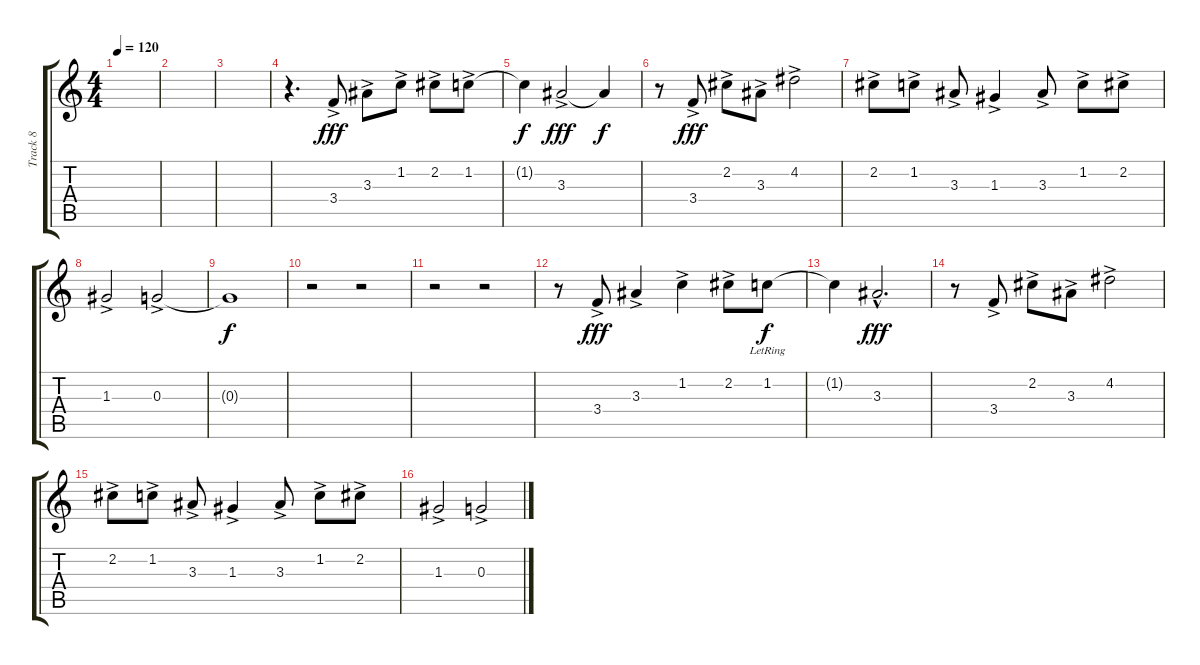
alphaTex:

\track ("Track 8" "Track 8") {instrument acousticguitarnylon}
\staff {score tabs}
\tuning (E4 B3 G3 D3 A2 E2) {hide}
\ts (4 4)
\tempo 120
\clef g2
\ks c
|
|
|
r.4{d} 3.4{ac}.8{dy fff} 3.3{ac}.8 1.2{ac}.8 2.2{ac}.8 1.2{ac}.8 |
1.2{t}.4{dy f} 3.3{ac}.2{dy fff} 3.3{t}.4{dy f} |
r.8 3.4{ac}.8{dy fff} 2.2{ac}.8 3.3{ac}.8 4.2{ac}.2 |
2.2{ac}.8 1.2{ac}.8 3.3{ac}.8 1.3{ac}.4 3.3{ac}.8 1.2{ac}.8 2.2{ac}.8 |
1.3{ac}.2 0.3{ac}.2 |
0.3{t}.1{dy f} |
r.2 r.2 |
r.2 r.2 |
r.8 3.4{ac}.8{dy fff} 3.3{ac}.4 1.2{ac}.4 2.2{ac}.8 1.2{lr}.8{dy f} |
1.2{t}.4 3.3{hac}.2{d dy fff} |
r.8 3.4{ac}.8 2.2{ac}.8 3.3{ac}.8 4.2{ac}.2 |
2.2{ac}.8 1.2{ac}.8 3.3{ac}.8 1.3{ac}.4 3.3{ac}.8 1.2{ac}.8 2.2{ac}.8 |
1.3{ac}.2 0.3{ac}.2
